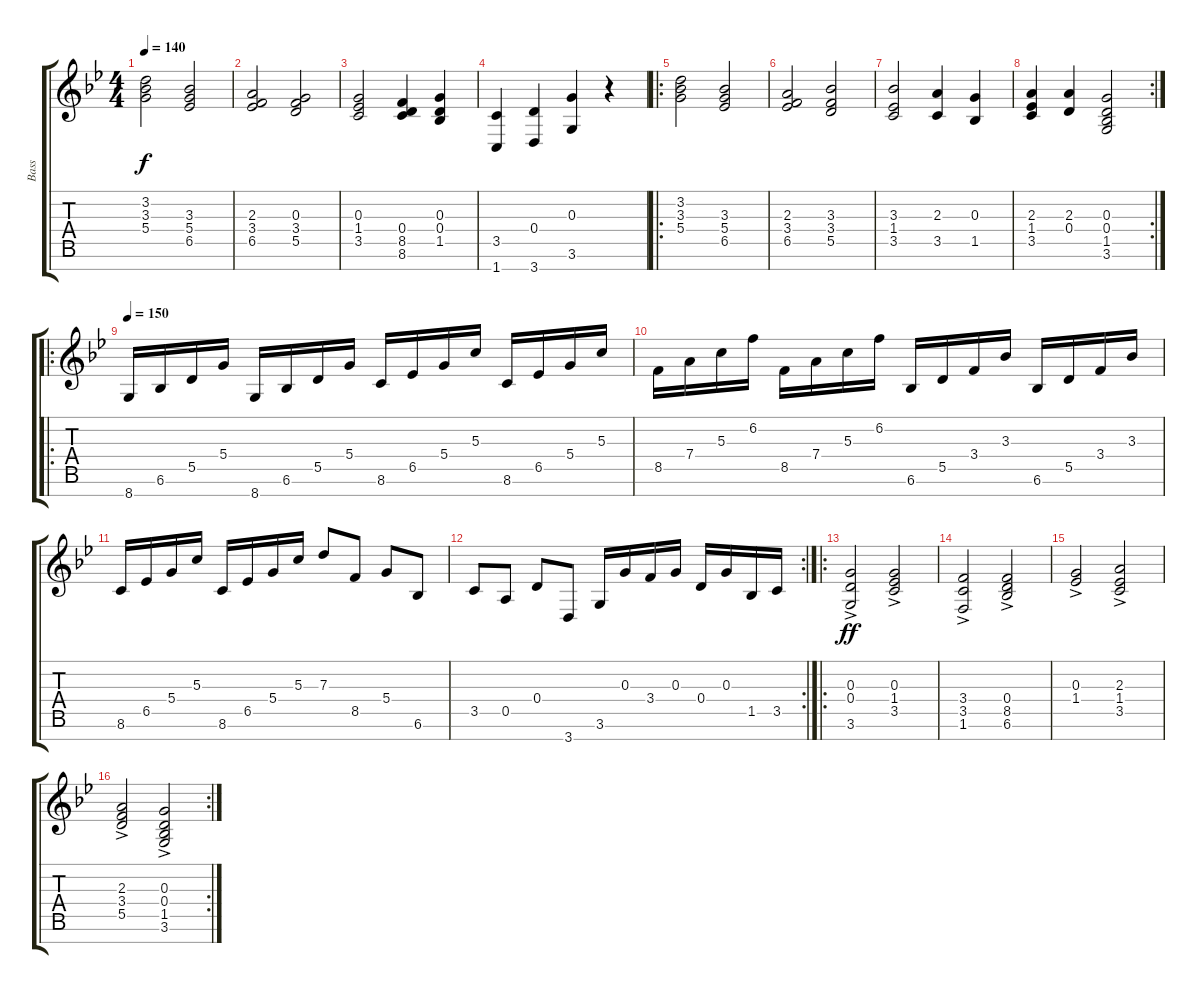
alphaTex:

\track ("Bass" "Bass") {instrument overdrivenguitar}
\staff {score tabs}
\tuning (E4 B3 G3 D3 A2 E2 B1) {hide}
\ts (4 4)
\tempo 140
\clef g2
\ks gminor
(3.2 3.3 5.4).2{dy f} (3.3 5.4 6.5).2 |
(2.3 3.4 6.5).2 (0.3 3.4 5.5).2 |
(0.3 1.4 3.5).2 (0.4 8.5 8.6).4 (0.3 0.4 1.5).4 |
(3.5 1.7).4 (0.4 3.7).4 (0.3 3.6).4 r.4 |
\ro
(3.2 3.3 5.4).2 (3.3 5.4 6.5).2 |
(2.3 3.4 6.5).2 (3.3 3.4 5.5).2 |
(3.3 1.4 3.5).2 (2.3 3.5).4 (0.3 1.5).4 |
\rc 2
(2.3 1.4 3.5).4 (2.3 0.4).4 (0.3 0.4 1.5 3.6).2 |
\ro
\tempo 150
8.7.16 6.6.16 5.5.16 5.4.16 8.7.16 6.6.16 5.5.16 5.4.16 8.6.16 6.5.16 5.4.16 5.3.16 8.6.16 6.5.16 5.4.16 5.3.16 |
8.5.16 7.4.16 5.3.16 6.2.16 8.5.16 7.4.16 5.3.16 6.2.16 6.6.16 5.5.16 3.4.16 3.3.16 6.6.16 5.5.16 3.4.16 3.3.16 |
8.6.16 6.5.16 5.4.16 5.3.16 8.6.16 6.5.16 5.4.16 5.3.16 7.3.8 8.5.8 5.4.8 6.6.8 |
\rc 2
3.5.8 0.5.8 0.4.8 3.7.8 3.6.16 0.3.16 3.4.16 0.3.16 0.4.16 0.3.16 1.5.16 3.5.16 |
\ro
(0.3{ac} 0.4{ac} 3.6{ac}).2{dy ff} (0.3{ac} 1.4{ac} 3.5{ac}).2 |
(3.4{ac} 3.5{ac} 1.6{ac}).2 (0.4{ac} 8.5{ac} 6.6{ac}).2 |
(0.3{ac} 1.4{ac}).2 (2.3{ac} 1.4{ac} 3.5{ac}).2 |
\rc 2
(2.3{ac} 3.4{ac} 5.5{ac}).2 (0.3{ac} 0.4{ac} 1.5{ac} 3.6{ac}).2
